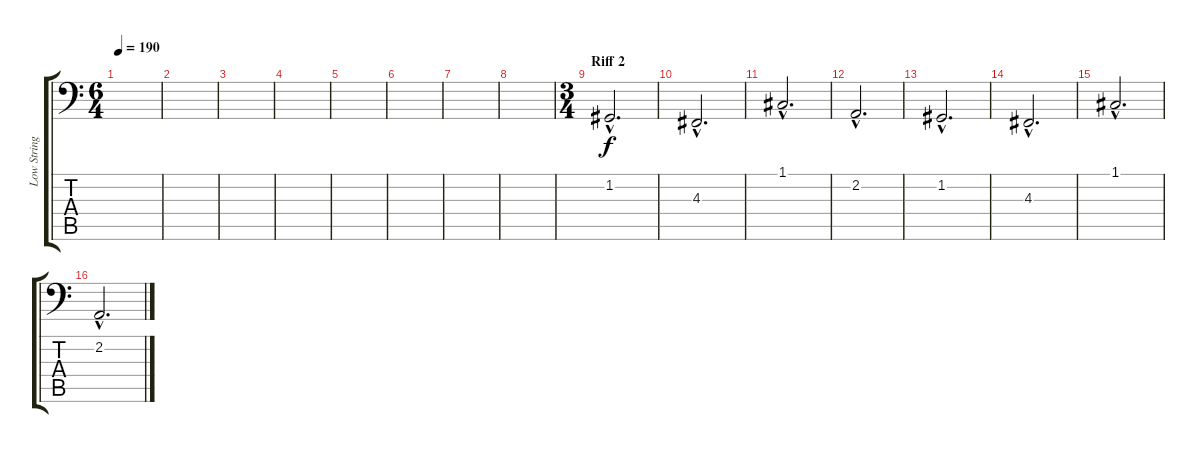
\track ("Low Strings" "Low String") {instrument stringensemble1}
\staff {score tabs}
\tuning (C3 G2 D2 A1 E1 B0) {hide}
\ts (6 4)
\tempo 190
\clef f4
\ks c
|
|
|
|
|
|
|
|
\ts (3 4)
\section ("" "Riff 2")
1.2{hac}.2{d} |
4.3{hac}.2{d} |
1.1{hac}.2{d} |
2.2{hac}.2{d} |
1.2{hac}.2{d} |
4.3{hac}.2{d} |
1.1{hac}.2{d} |
2.2{hac}.2{d}
